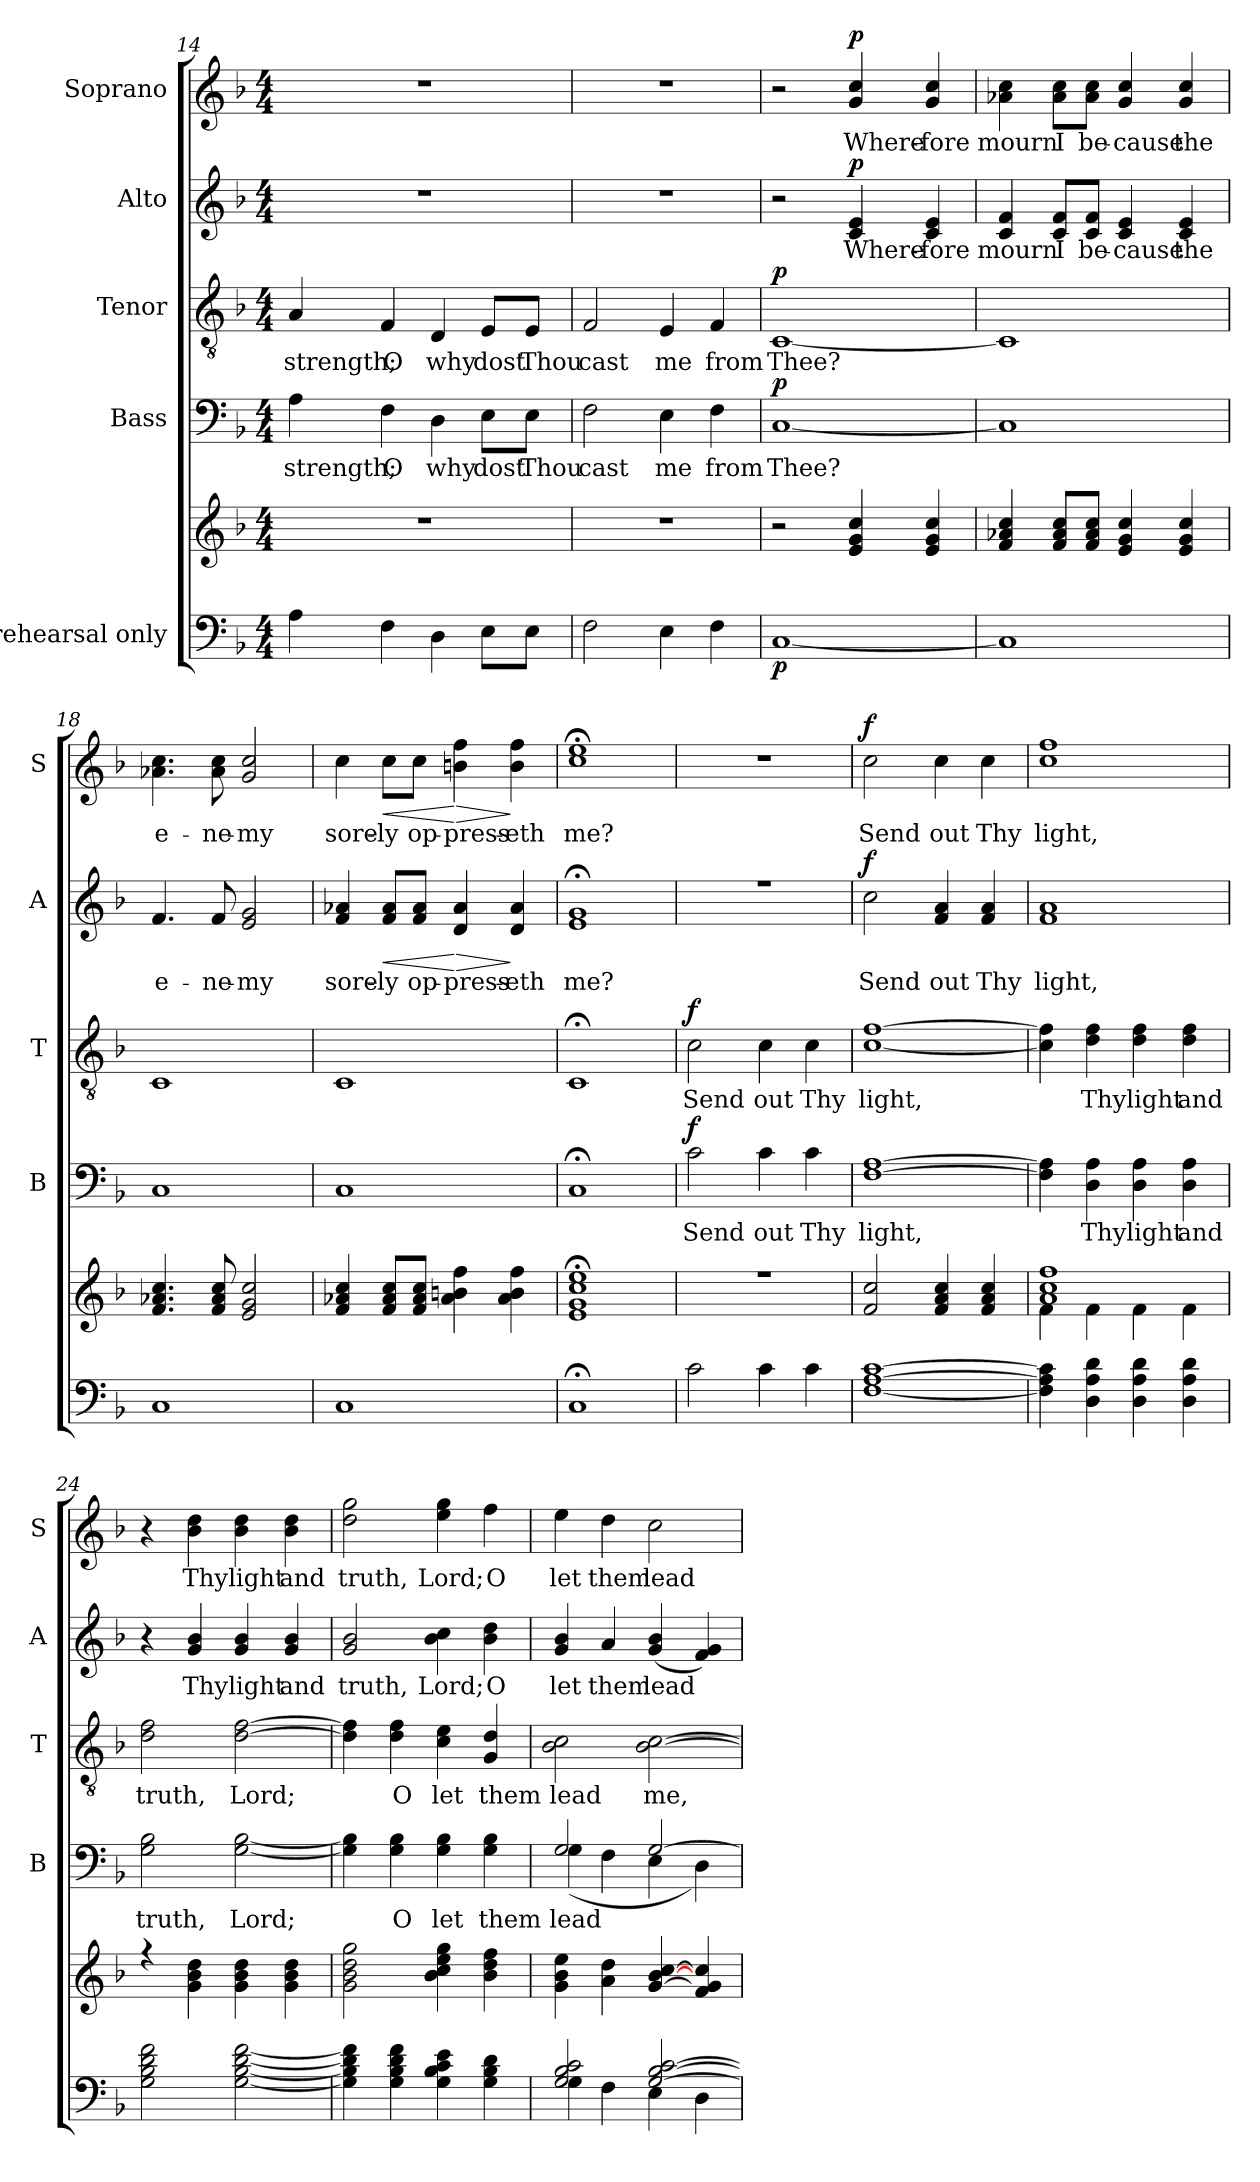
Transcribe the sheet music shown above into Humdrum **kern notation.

**kern	**kern	**dynam	**kern	**text	**dynam	**kern	**text	**dynam	**kern	**text	**dynam	**kern	**text	**dynam
*part5	*part5	*part5	*part4	*part4	*part4	*part3	*part3	*part3	*part2	*part2	*part2	*part1	*part1	*part1
*staff6	*staff5	*staff5/6	*staff4	*staff4	*staff4	*staff3	*staff3	*staff3	*staff2	*staff2	*staff2	*staff1	*staff1	*staff1
*I"rehearsal only	*	*	*I"Bass	*	*	*I"Tenor	*	*	*I"Alto	*	*	*I"Soprano	*	*
*	*	*	*I'B	*	*	*I'T	*	*	*I'A	*	*	*I'S	*	*
*clefF4	*clefG2	*	*clefF4	*	*	*clefGv2	*	*	*clefG2	*	*	*clefG2	*	*
*k[b-]	*k[b-]	*	*k[b-]	*	*	*k[b-]	*	*	*k[b-]	*	*	*k[b-]	*	*
*F:	*F:	*	*F:	*	*	*F:	*	*	*F:	*	*	*F:	*	*
*M4/4	*M4/4	*	*M4/4	*	*	*M4/4	*	*	*M4/4	*	*	*M4/4	*	*
=14	=14	=14	=14	=14	=14	=14	=14	=14	=14	=14	=14	=14	=14	=14
!	!	!	!	!LO:LY:b	!	!	!LO:LY:b	!	!	!	!	!	!	!
4A\	1r	.	4A\	strength;	.	4A/	strength;	.	1r	.	.	1r	.	.
!	!	!	!	!LO:LY:b	!	!	!LO:LY:b	!	!	!	!	!	!	!
4F\	.	.	4F\	O	.	4F/	O	.	.	.	.	.	.	.
!	!	!	!	!LO:LY:b	!	!	!LO:LY:b	!	!	!	!	!	!	!
4D\	.	.	4D\	why	.	4D/	why	.	.	.	.	.	.	.
!	!	!	!	!LO:LY:b	!	!	!LO:LY:b	!	!	!	!	!	!	!
8E\L	.	.	8E\L	dost	.	8E/L	dost	.	.	.	.	.	.	.
!	!	!	!	!LO:LY:b	!	!	!LO:LY:b	!	!	!	!	!	!	!
8E\J	.	.	8E\J	Thou	.	8E/J	Thou	.	.	.	.	.	.	.
=15	=15	=15	=15	=15	=15	=15	=15	=15	=15	=15	=15	=15	=15	=15
!	!	!	!	!LO:LY:b	!	!	!LO:LY:b	!	!	!	!	!	!	!
2F\	1r	.	2F\	cast	.	2F/	cast	.	1r	.	.	1r	.	.
!	!	!	!	!LO:LY:b	!	!	!LO:LY:b	!	!	!	!	!	!	!
4E\	.	.	4E\	me	.	4E/	me	.	.	.	.	.	.	.
!	!	!	!	!LO:LY:b	!	!	!LO:LY:b	!	!	!	!	!	!	!
4F\	.	.	4F\	from	.	4F/	from	.	.	.	.	.	.	.
=16	=16	=16	=16	=16	=16	=16	=16	=16	=16	=16	=16	=16	=16	=16
!	!	!LO:DY:b=2	!	!LO:LY:b	!LO:DY:b	!	!LO:LY:b	!LO:DY:b	!	!	!	!	!	!
[1C	2r	p	[1C	Thee?	p	[1C	Thee?	p	2r	.	.	2r	.	.
!	!	!	!	!	!	!	!	!	!	!LO:LY:b	!LO:DY:b	!	!LO:LY:b	!LO:DY:b
.	4e/ 4g/ 4cc/	.	.	.	.	.	.	.	4c/ 4e/	Where-	p	4g/ 4cc/	Where-	p
!	!	!	!	!	!	!	!	!	!	!LO:LY:b	!	!	!LO:LY:b	!
.	4e/ 4g/ 4cc/	.	.	.	.	.	.	.	4c/ 4e/	-fore	.	4g/ 4cc/	-fore	.
=17	=17	=17	=17	=17	=17	=17	=17	=17	=17	=17	=17	=17	=17	=17
!	!	!	!	!	!	!	!	!	!	!LO:LY:b	!	!	!LO:LY:b	!
1C]	4f/ 4a-X/ 4cc/	.	1C]	.	.	1C]	.	.	4c/ 4f/	mourn	.	4a-X\ 4cc\	mourn	.
!	!	!	!	!	!	!	!	!	!	!LO:LY:b	!	!	!LO:LY:b	!
.	8f/ 8a-/ 8cc/L	.	.	.	.	.	.	.	8c/ 8f/L	I	.	8a-\ 8cc\L	I	.
!	!	!	!	!	!	!	!	!	!	!LO:LY:b	!	!	!LO:LY:b	!
.	8f/ 8a-/ 8cc/J	.	.	.	.	.	.	.	8c/ 8f/J	be-	.	8a-\ 8cc\J	be-	.
!	!	!	!	!	!	!	!	!	!	!LO:LY:b	!	!	!LO:LY:b	!
.	4e/ 4g/ 4cc/	.	.	.	.	.	.	.	4c/ 4e/	-cause	.	4g/ 4cc/	-cause	.
!	!	!	!	!	!	!	!	!	!	!LO:LY:b	!	!	!LO:LY:b	!
.	4e/ 4g/ 4cc/	.	.	.	.	.	.	.	4c/ 4e/	the	.	4g/ 4cc/	the	.
!!LO:PB:g=z
=18	=18	=18	=18	=18	=18	=18	=18	=18	=18	=18	=18	=18	=18	=18
*	*^	*	*^	*	*	*	*	*	*	*	*	*	*	*
!	!	!	!	!	!	!	!	!	!	!	!	!LO:LY:b	!	!	!LO:LY:b	!
*	*	*	*	*	*	*	*	*	*	*	*^	*	*	*	*	*
1C	4.f/ 4.a-X/ 4.cc/	1ryy	.	1C	1ryy	.	.	1C	.	.	4.f/	1ryy	e-	.	4.a-X\ 4.cc\	e-	.
!	!	!	!	!	!	!	!	!	!	!	!	!	!LO:LY:b	!	!	!LO:LY:b	!
.	8f/ 8a-/ 8cc/	.	.	.	.	.	.	.	.	.	8f/	.	-ne-	.	8a-\ 8cc\	-ne-	.
!	!	!	!	!	!	!	!	!	!	!	!	!	!LO:LY:b	!	!	!LO:LY:b	!
.	2e/ 2g/ 2cc/	.	.	.	.	.	.	.	.	.	2e/ 2g/	.	-my	.	2g/ 2cc/	-my	.
=19	=19	=19	=19	=19	=19	=19	=19	=19	=19	=19	=19	=19	=19	=19	=19	=19	=19
!	!	!	!	!	!	!	!	!	!	!	!	!	!LO:LY:b	!	!	!LO:LY:b	!
1C	4f/ 4a-X/ 4cc/	1ryy	.	1C	1ryy	.	.	1C	.	.	4f/ 4a-X/	1ryy	sore-	.	4cc\	sore-	.
!	!	!	!	!	!	!	!	!	!	!	!	!	!LO:LY:b	!LO:HP:b	!	!LO:LY:b	!LO:HP:b
.	8f/ 8a-/ 8cc/L	.	.	.	.	.	.	.	.	.	8f/ 8a-/L	.	-ly	<	8cc\L	-ly	<
!	!	!	!	!	!	!	!	!	!	!	!	!	!LO:LY:b	!	!	!LO:LY:b	!
.	8f/ 8a-/ 8cc/J	.	.	.	.	.	.	.	.	.	8f/ 8a-/J	.	op-	.	8cc\J	op-	.
!	!	!	!	!	!	!	!	!	!	!	!	!	!LO:LY:b	!LO:HP:n=1:b	!	!LO:LY:b	!LO:HP:n=1:b
.	4a-\ 4bn\ 4ff\	.	.	.	.	.	.	.	.	.	4d/ 4a-/	.	-press-	[ >	4bn\ 4ff\	-press-	[ >
!	!	!	!	!	!	!	!	!	!	!	!	!	!LO:LY:b	!	!	!LO:LY:b	!
.	4a-\ 4b\ 4ff\	.	.	.	.	.	.	.	.	.	4d/ 4a-/	.	-eth	]	4b\ 4ff\	-eth	]
=20	=20	=20	=20	=20	=20	=20	=20	=20	=20	=20	=20	=20	=20	=20	=20	=20	=20
!	!	!	!	!	!	!	!	!	!	!	!	!	!LO:LY:b	!	!	!LO:LY:b	!
1C;	1e;< 1g;< 1cc;< 1ee;<	1ryy	.	1C;<	1ryy	.	.	1C;<	.	.	1e;< 1g;<	1ryy	me?	.	1cc;< 1ee;<	me?	.
=21	=21	=21	=21	=21	=21	=21	=21	=21	=21	=21	=21	=21	=21	=21	=21	=21	=21
!	!	!	!	!	!	!LO:LY:b	!LO:DY:b	!	!LO:LY:b	!LO:DY:b	!	!	!	!	!	!	!
2c\	1r	1ryy	.	2c\	1ryy	Send	f	2c\	Send	f	1r	1ryy	.	.	1r	.	.
!	!	!	!	!	!	!LO:LY:b	!	!	!LO:LY:b	!	!	!	!	!	!	!	!
4c\	.	.	.	4c\	.	out	.	4c\	out	.	.	.	.	.	.	.	.
!	!	!	!	!	!	!LO:LY:b	!	!	!LO:LY:b	!	!	!	!	!	!	!	!
4c\	.	.	.	4c\	.	Thy	.	4c\	Thy	.	.	.	.	.	.	.	.
=22	=22	=22	=22	=22	=22	=22	=22	=22	=22	=22	=22	=22	=22	=22	=22	=22	=22
!	!	!	!	!	!	!LO:LY:b	!	!	!LO:LY:b	!	!	!	!LO:LY:b	!LO:DY:b	!	!LO:LY:b	!LO:DY:b
[1F [1A [1c	2f/ 2cc/	1ryy	.	[1F [1A	1ryy	light,	.	[1c [1f	light,	.	2cc\	1ryy	Send	f	2cc\	Send	f
!	!	!	!	!	!	!	!	!	!	!	!	!	!LO:LY:b	!	!	!LO:LY:b	!
.	4f/ 4a/ 4cc/	.	.	.	.	.	.	.	.	.	4f/ 4a/	.	out	.	4cc\	out	.
!	!	!	!	!	!	!	!	!	!	!	!	!	!LO:LY:b	!	!	!LO:LY:b	!
.	4f/ 4a/ 4cc/	.	.	.	.	.	.	.	.	.	4f/ 4a/	.	Thy	.	4cc\	Thy	.
=23	=23	=23	=23	=23	=23	=23	=23	=23	=23	=23	=23	=23	=23	=23	=23	=23	=23
!	!	!	!	!	!	!	!	!	!	!	!	!	!LO:LY:b	!	!	!LO:LY:b	!
4F\] 4A\] 4c\]	1a 1cc 1ff	4f\	.	4F\] 4A\]	1ryy	.	.	4c\] 4f\]	.	.	1f 1a	1ryy	light,	.	1cc 1ff	light,	.
!	!	!	!	!	!	!LO:LY:b	!	!	!LO:LY:b	!	!	!	!	!	!	!	!
4D\ 4A\ 4d\	.	4f\	.	4D\ 4A\	.	Thy	.	4d\ 4f\	Thy	.	.	.	.	.	.	.	.
!	!	!	!	!	!	!LO:LY:b	!	!	!LO:LY:b	!	!	!	!	!	!	!	!
4D\ 4A\ 4d\	.	4f\	.	4D\ 4A\	.	light	.	4d\ 4f\	light	.	.	.	.	.	.	.	.
!	!	!	!	!	!	!LO:LY:b	!	!	!LO:LY:b	!	!	!	!	!	!	!	!
4D\ 4A\ 4d\	.	4f\	.	4D\ 4A\	.	and	.	4d\ 4f\	and	.	.	.	.	.	.	.	.
*	*	*	*	*	*	*	*	*	*	*	*v	*v	*	*	*	*	*
!!LO:LB:g=z
=24	=24	=24	=24	=24	=24	=24	=24	=24	=24	=24	=24	=24	=24	=24	=24	=24
*^	*	*	*	*	*	*	*	*	*	*	*	*	*	*	*	*
!	!	!	!	!	!	!	!LO:LY:b	!	!	!LO:LY:b	!	!	!	!	!	!	!
*	*	*	*	*	*	*	*	*	*^	*	*	*	*	*	*	*	*
1ryy	2G\ 2B-\ 2d\ 2f\	4r	1ryy	.	1ryy	2G\ 2B-\	truth,	.	2d\ 2f\	1ryy	truth,	.	4r	.	.	4r	.	.
!	!	!	!	!	!	!	!	!	!	!	!	!	!	!LO:LY:b	!	!	!LO:LY:b	!
.	.	4g\ 4b-\ 4dd\	.	.	.	.	.	.	.	.	.	.	4g/ 4b-/	Thy	.	4b-\ 4dd\	Thy	.
!	!	!	!	!	!	!	!LO:LY:b	!	!	!	!LO:LY:b	!	!	!LO:LY:b	!	!	!LO:LY:b	!
.	[2G\ [2B-\ [2d\ [2f\	4g\ 4b-\ 4dd\	.	.	.	[2G\ [2B-\	Lord;	.	[2d\ [2f\	.	Lord;	.	4g/ 4b-/	light	.	4b-\ 4dd\	light	.
!	!	!	!	!	!	!	!	!	!	!	!	!	!	!LO:LY:b	!	!	!LO:LY:b	!
.	.	4g\ 4b-\ 4dd\	.	.	.	.	.	.	.	.	.	.	4g/ 4b-/	and	.	4b-\ 4dd\	and	.
=25	=25	=25	=25	=25	=25	=25	=25	=25	=25	=25	=25	=25	=25	=25	=25	=25	=25	=25
!	!	!	!	!	!	!	!	!	!	!	!	!	!	!LO:LY:b	!	!	!LO:LY:b	!
1ryy	4G\] 4B-\] 4d\] 4f\]	2g\ 2b-\ 2dd\ 2gg\	1ryy	.	1ryy	4G\] 4B-\]	.	.	4d\] 4f\]	1ryy	.	.	2g/ 2b-/	truth,	.	2dd\ 2gg\	truth,	.
!	!	!	!	!	!	!	!LO:LY:b	!	!	!	!LO:LY:b	!	!	!	!	!	!	!
.	4G\ 4B-\ 4d\ 4f\	.	.	.	.	4G\ 4B-\	O	.	4d\ 4f\	.	O	.	.	.	.	.	.	.
!	!	!	!	!	!	!	!LO:LY:b	!	!	!	!LO:LY:b	!	!	!LO:LY:b	!	!	!LO:LY:b	!
.	4G\ 4B-\ 4c\ 4e\	4b-\ 4cc\ 4ee\ 4gg\	.	.	.	4G\ 4B-\	let	.	4c\ 4e\	.	let	.	4b-\ 4cc\	Lord;	.	4ee\ 4gg\	Lord;	.
!	!	!	!	!	!	!	!LO:LY:b	!	!	!	!LO:LY:b	!	!	!LO:LY:b	!	!	!LO:LY:b	!
.	4G\ 4B-\ 4d\	4b-\ 4dd\ 4ff\	.	.	.	4G\ 4B-\	them	.	4G/ 4d/	.	them	.	4b-\ 4dd\	O	.	4ff\	O	.
=26	=26	=26	=26	=26	=26	=26	=26	=26	=26	=26	=26	=26	=26	=26	=26	=26	=26	=26
!	!	!	!	!	!	!	!LO:LY:b	!	!	!	!LO:LY:b	!	!	!LO:LY:b	!	!	!LO:LY:b	!
2G/ 2B-/ 2c/	4G\	4g\ 4b-\ 4ee\	1ryy	.	2G/	(<4G\	lead	.	2B-\ 2c\	1ryy	lead	.	4g/ 4b-/	let	.	4ee\	let	.
!	!	!	!	!	!	!	!	!	!	!	!	!	!	!LO:LY:b	!	!	!LO:LY:b	!
.	4F\	4a\ 4dd\	.	.	.	4F\	.	.	.	.	.	.	4a/	them	.	4dd\	them	.
!	!	!	!	!	!	!	!	!	!	!	!LO:LY:b	!	!	!LO:LY:b	!	!	!LO:LY:b	!
[2G/ [2B-/ [2c/	4E\	[4g/ [4b-/ [4cc/	.	.	[2G/	4E\	.	.	[2B-\ [2c\	.	me,	.	(<4g/ 4b-/	lead	.	2cc\	lead	.
.	4D\	4f/ 4g/] 4cc/]	.	.	.	4D\)	.	.	.	.	.	.	4f/ 4g/)	.	.	.	.	.
*v	*v	*	*	*	*v	*v	*	*	*v	*v	*	*	*	*	*	*	*	*
*	*v	*v	*	*	*	*	*	*	*	*	*	*	*	*	*
=	=	=	=	=	=	=	=	=	=	=	=	=	=	=
*-	*-	*-	*-	*-	*-	*-	*-	*-	*-	*-	*-	*-	*-	*-
